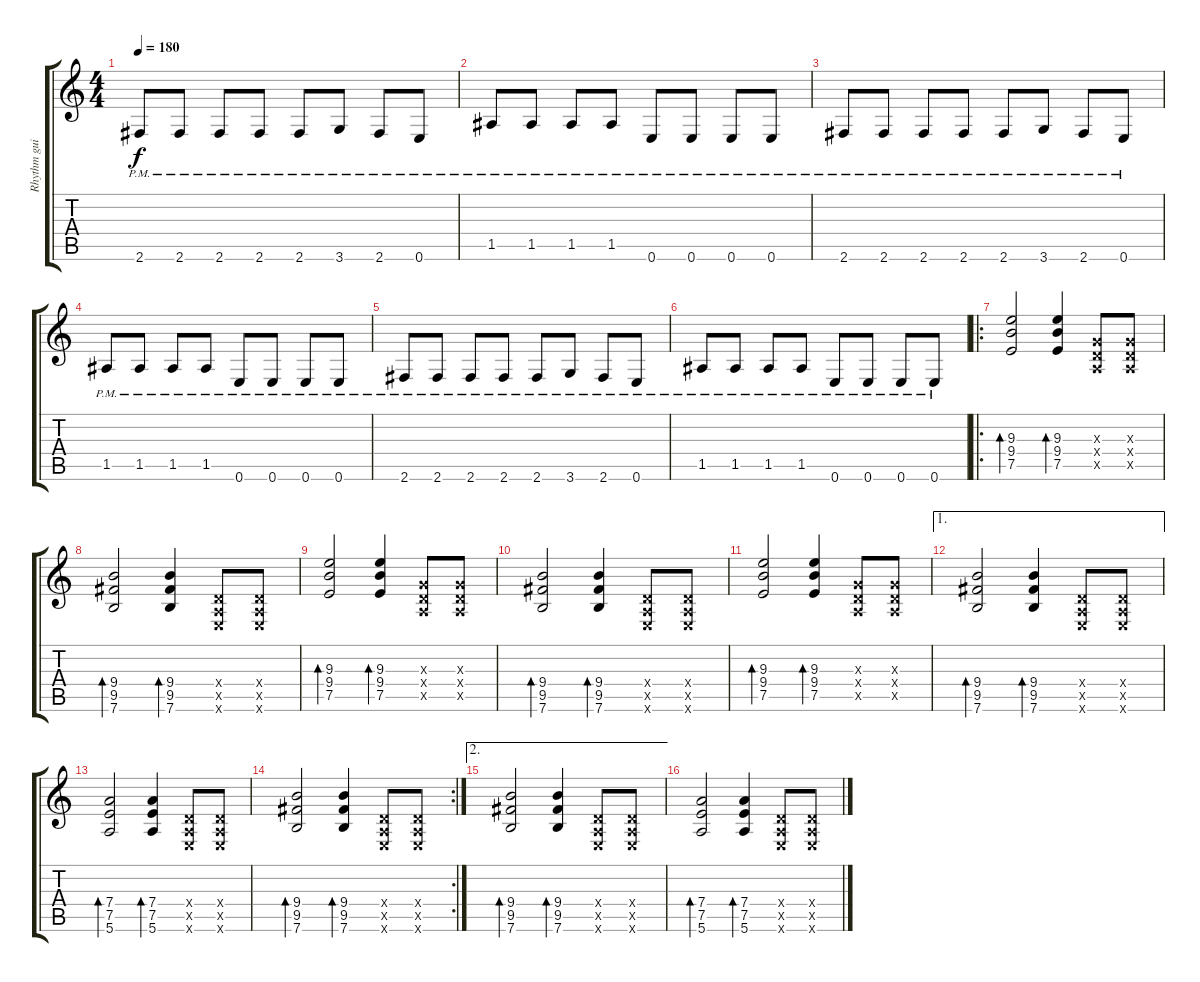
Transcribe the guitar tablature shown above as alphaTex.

\track ("Rhythm guitar" "Rhythm gui") {instrument overdrivenguitar}
\staff {score tabs}
\tuning (E4 B3 G3 D3 A2 E2) {hide}
\ts (4 4)
\tempo 180
\clef g2
\ks c
2.6{pm}.8{dy f} 2.6{pm}.8 2.6{pm}.8 2.6{pm}.8 2.6{pm}.8 3.6{pm}.8 2.6{pm}.8 0.6{pm}.8 |
1.5{pm}.8 1.5{pm}.8 1.5{pm}.8 1.5{pm}.8 0.6{pm}.8 0.6{pm}.8 0.6{pm}.8 0.6{pm}.8 |
2.6{pm}.8 2.6{pm}.8 2.6{pm}.8 2.6{pm}.8 2.6{pm}.8 3.6{pm}.8 2.6{pm}.8 0.6{pm}.8 |
1.5{pm}.8 1.5{pm}.8 1.5{pm}.8 1.5{pm}.8 0.6{pm}.8 0.6{pm}.8 0.6{pm}.8 0.6{pm}.8 |
2.6{pm}.8 2.6{pm}.8 2.6{pm}.8 2.6{pm}.8 2.6{pm}.8 3.6{pm}.8 2.6{pm}.8 0.6{pm}.8 |
1.5{pm}.8 1.5{pm}.8 1.5{pm}.8 1.5{pm}.8 0.6{pm}.8 0.6{pm}.8 0.6{pm}.8 0.6{pm}.8 |
\ro
(9.3 9.4 7.5).2{bd 120 instrument electricguitarclean} (9.3 9.4 7.5).4{bd 120 instrument electricguitarclean} (0.3{x} 0.4{x} 0.5{x}).8 (0.3{x} 0.4{x} 0.5{x}).8 |
(9.4 9.5 7.6).2{bd 120 instrument electricguitarclean} (9.4 9.5 7.6).4{bd 120 instrument electricguitarclean} (0.4{x} 0.5{x} 0.6{x}).8 (0.4{x} 0.5{x} 0.6{x}).8 |
(9.3 9.4 7.5).2{bd 120 instrument electricguitarclean} (9.3 9.4 7.5).4{bd 120 instrument electricguitarclean} (0.3{x} 0.4{x} 0.5{x}).8 (0.3{x} 0.4{x} 0.5{x}).8 |
(9.4 9.5 7.6).2{bd 120 instrument electricguitarclean} (9.4 9.5 7.6).4{bd 120 instrument electricguitarclean} (0.4{x} 0.5{x} 0.6{x}).8 (0.4{x} 0.5{x} 0.6{x}).8 |
(9.3 9.4 7.5).2{bd 120 instrument electricguitarclean} (9.3 9.4 7.5).4{bd 120 instrument electricguitarclean} (0.3{x} 0.4{x} 0.5{x}).8 (0.3{x} 0.4{x} 0.5{x}).8 |
\ae 1
(9.4 9.5 7.6).2{bd 120 instrument electricguitarclean} (9.4 9.5 7.6).4{bd 120 instrument electricguitarclean} (0.4{x} 0.5{x} 0.6{x}).8 (0.4{x} 0.5{x} 0.6{x}).8 |
(7.4 7.5 5.6).2{bd 120 instrument electricguitarclean} (7.4 7.5 5.6).4{bd 120 instrument electricguitarclean} (0.4{x} 0.5{x} 0.6{x}).8 (0.4{x} 0.5{x} 0.6{x}).8 |
\rc 2
(9.4 9.5 7.6).2{bd 120 instrument electricguitarclean} (9.4 9.5 7.6).4{bd 120 instrument electricguitarclean} (0.4{x} 0.5{x} 0.6{x}).8 (0.4{x} 0.5{x} 0.6{x}).8 |
\ae 2
(9.4 9.5 7.6).2{bd 120 instrument electricguitarclean} (9.4 9.5 7.6).4{bd 120 instrument electricguitarclean} (0.4{x} 0.5{x} 0.6{x}).8 (0.4{x} 0.5{x} 0.6{x}).8 |
(7.4 7.5 5.6).2{bd 120 instrument electricguitarclean} (7.4 7.5 5.6).4{bd 120 instrument electricguitarclean} (0.4{x} 0.5{x} 0.6{x}).8 (0.4{x} 0.5{x} 0.6{x}).8
